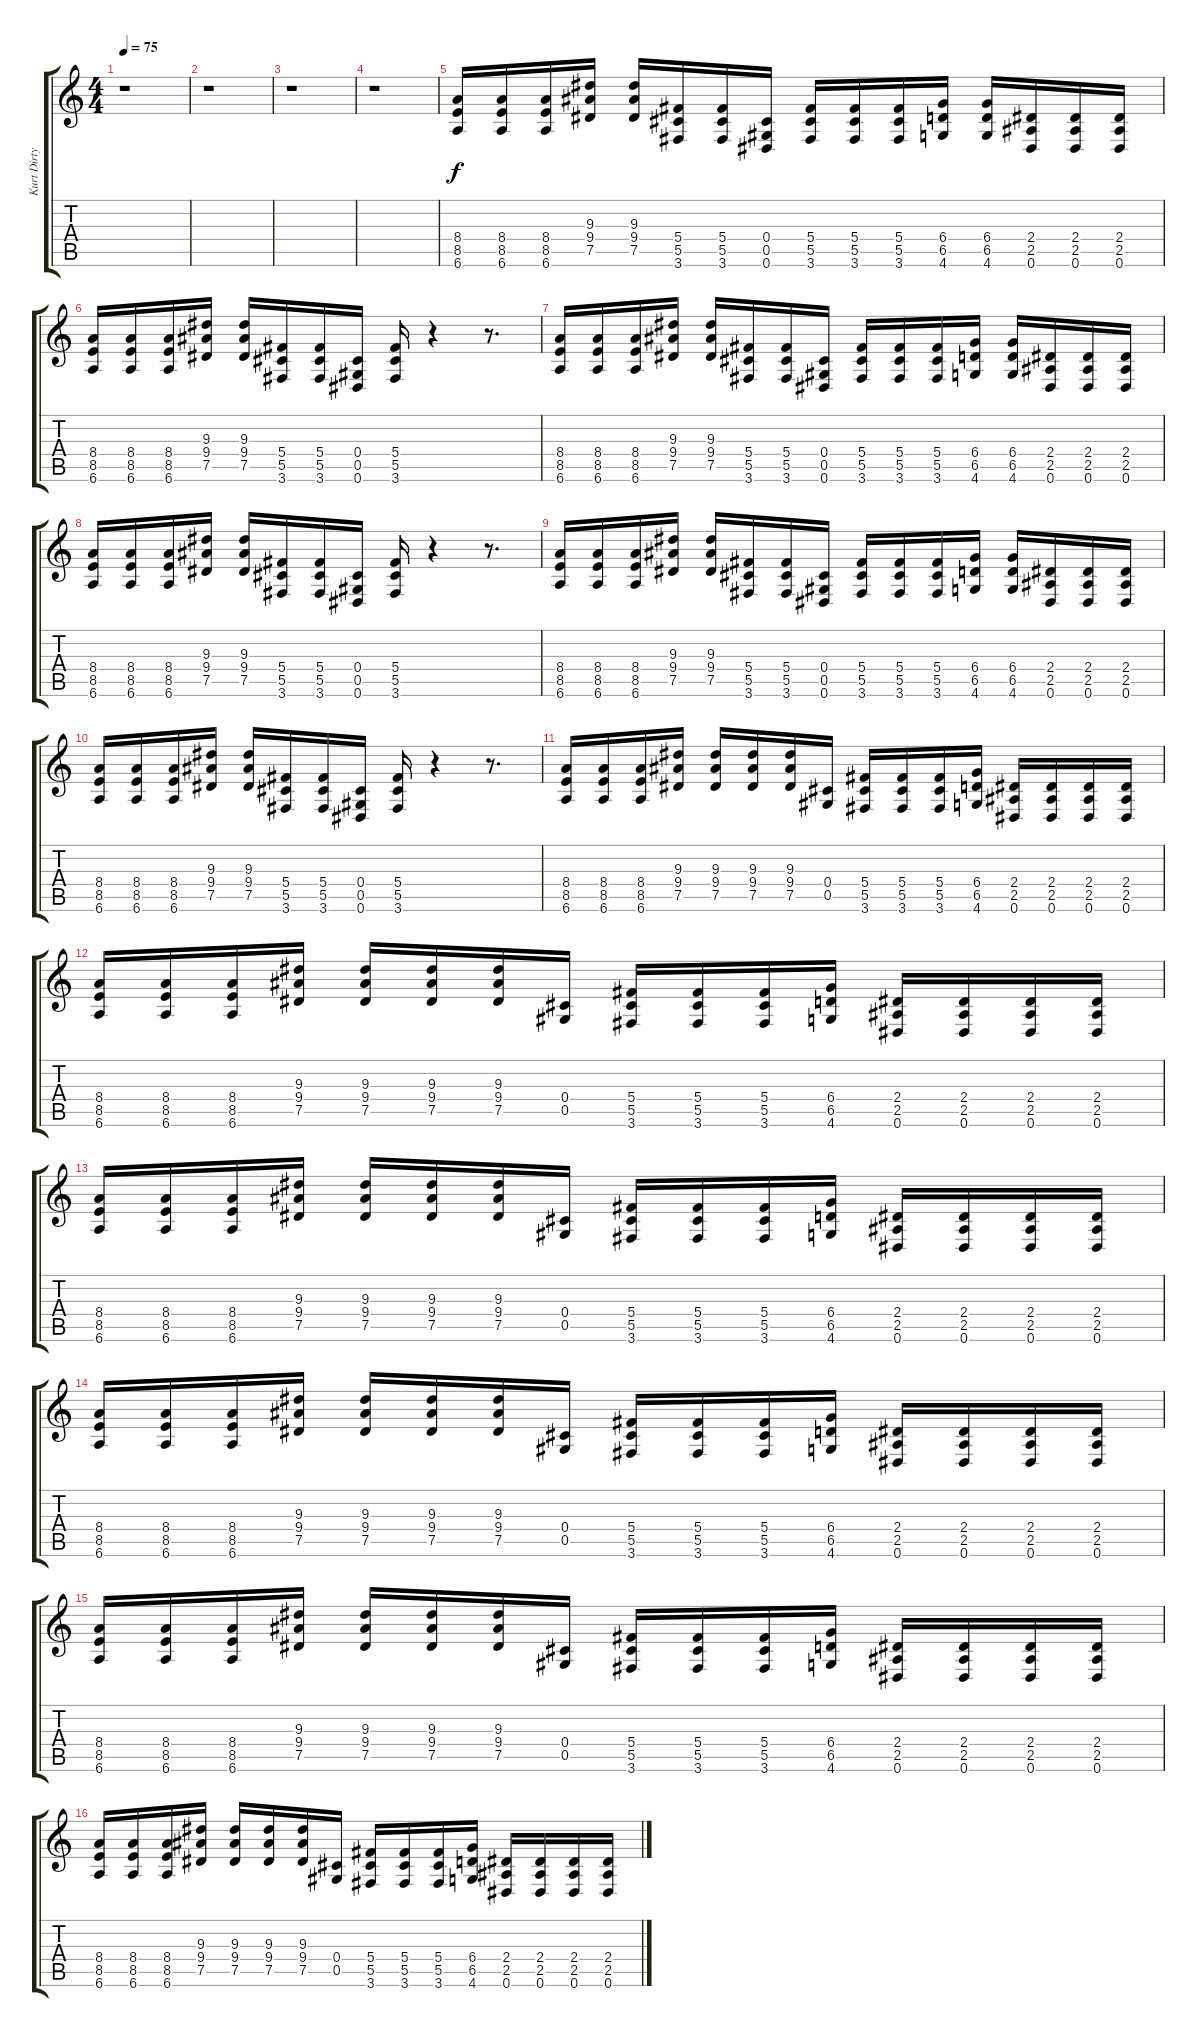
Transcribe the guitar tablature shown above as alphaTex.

\track ("Kurt Dirty" "Kurt Dirty") {instrument distortionguitar}
\staff {score tabs}
\tuning (Eb4 Bb3 Gb3 Db3 Ab2 Eb2) {hide}
\ts (4 4)
\tempo 75
\clef g2
\ks c
r.1{dy f} |
r.1 |
r.1 |
r.1 |
(8.4 8.5 6.6).16 (8.4 8.5 6.6).16 (8.4 8.5 6.6).16 (9.3 9.4 7.5).16 (9.3 9.4 7.5).16 (5.4 5.5 3.6).16 (5.4 5.5 3.6).16 (0.4 0.5 0.6).16 (5.4 5.5 3.6).16 (5.4 5.5 3.6).16 (5.4 5.5 3.6).16 (6.4 6.5 4.6).16 (6.4 6.5 4.6).16 (2.4 2.5 0.6).16 (2.4 2.5 0.6).16 (2.4 2.5 0.6).16 |
(8.4 8.5 6.6).16 (8.4 8.5 6.6).16 (8.4 8.5 6.6).16 (9.3 9.4 7.5).16 (9.3 9.4 7.5).16 (5.4 5.5 3.6).16 (5.4 5.5 3.6).16 (0.4 0.5 0.6).16 (5.4 5.5 3.6).16 r.4 r.8{d} |
(8.4 8.5 6.6).16 (8.4 8.5 6.6).16 (8.4 8.5 6.6).16 (9.3 9.4 7.5).16 (9.3 9.4 7.5).16 (5.4 5.5 3.6).16 (5.4 5.5 3.6).16 (0.4 0.5 0.6).16 (5.4 5.5 3.6).16 (5.4 5.5 3.6).16 (5.4 5.5 3.6).16 (6.4 6.5 4.6).16 (6.4 6.5 4.6).16 (2.4 2.5 0.6).16 (2.4 2.5 0.6).16 (2.4 2.5 0.6).16 |
(8.4 8.5 6.6).16 (8.4 8.5 6.6).16 (8.4 8.5 6.6).16 (9.3 9.4 7.5).16 (9.3 9.4 7.5).16 (5.4 5.5 3.6).16 (5.4 5.5 3.6).16 (0.4 0.5 0.6).16 (5.4 5.5 3.6).16 r.4 r.8{d} |
(8.4 8.5 6.6).16 (8.4 8.5 6.6).16 (8.4 8.5 6.6).16 (9.3 9.4 7.5).16 (9.3 9.4 7.5).16 (5.4 5.5 3.6).16 (5.4 5.5 3.6).16 (0.4 0.5 0.6).16 (5.4 5.5 3.6).16 (5.4 5.5 3.6).16 (5.4 5.5 3.6).16 (6.4 6.5 4.6).16 (6.4 6.5 4.6).16 (2.4 2.5 0.6).16 (2.4 2.5 0.6).16 (2.4 2.5 0.6).16 |
(8.4 8.5 6.6).16 (8.4 8.5 6.6).16 (8.4 8.5 6.6).16 (9.3 9.4 7.5).16 (9.3 9.4 7.5).16 (5.4 5.5 3.6).16 (5.4 5.5 3.6).16 (0.4 0.5 0.6).16 (5.4 5.5 3.6).16 r.4 r.8{d} |
(8.4 8.5 6.6).16 (8.4 8.5 6.6).16 (8.4 8.5 6.6).16 (9.3 9.4 7.5).16 (9.3 9.4 7.5).16 (9.3 9.4 7.5).16 (9.3 9.4 7.5).16 (0.4 0.5).16 (5.4 5.5 3.6).16 (5.4 5.5 3.6).16 (5.4 5.5 3.6).16 (6.4 6.5 4.6).16 (2.4 2.5 0.6).16 (2.4 2.5 0.6).16 (2.4 2.5 0.6).16 (2.4 2.5 0.6).16 |
(8.4 8.5 6.6).16 (8.4 8.5 6.6).16 (8.4 8.5 6.6).16 (9.3 9.4 7.5).16 (9.3 9.4 7.5).16 (9.3 9.4 7.5).16 (9.3 9.4 7.5).16 (0.4 0.5).16 (5.4 5.5 3.6).16 (5.4 5.5 3.6).16 (5.4 5.5 3.6).16 (6.4 6.5 4.6).16 (2.4 2.5 0.6).16 (2.4 2.5 0.6).16 (2.4 2.5 0.6).16 (2.4 2.5 0.6).16 |
(8.4 8.5 6.6).16 (8.4 8.5 6.6).16 (8.4 8.5 6.6).16 (9.3 9.4 7.5).16 (9.3 9.4 7.5).16 (9.3 9.4 7.5).16 (9.3 9.4 7.5).16 (0.4 0.5).16 (5.4 5.5 3.6).16 (5.4 5.5 3.6).16 (5.4 5.5 3.6).16 (6.4 6.5 4.6).16 (2.4 2.5 0.6).16 (2.4 2.5 0.6).16 (2.4 2.5 0.6).16 (2.4 2.5 0.6).16 |
(8.4 8.5 6.6).16 (8.4 8.5 6.6).16 (8.4 8.5 6.6).16 (9.3 9.4 7.5).16 (9.3 9.4 7.5).16 (9.3 9.4 7.5).16 (9.3 9.4 7.5).16 (0.4 0.5).16 (5.4 5.5 3.6).16 (5.4 5.5 3.6).16 (5.4 5.5 3.6).16 (6.4 6.5 4.6).16 (2.4 2.5 0.6).16 (2.4 2.5 0.6).16 (2.4 2.5 0.6).16 (2.4 2.5 0.6).16 |
(8.4 8.5 6.6).16 (8.4 8.5 6.6).16 (8.4 8.5 6.6).16 (9.3 9.4 7.5).16 (9.3 9.4 7.5).16 (9.3 9.4 7.5).16 (9.3 9.4 7.5).16 (0.4 0.5).16 (5.4 5.5 3.6).16 (5.4 5.5 3.6).16 (5.4 5.5 3.6).16 (6.4 6.5 4.6).16 (2.4 2.5 0.6).16 (2.4 2.5 0.6).16 (2.4 2.5 0.6).16 (2.4 2.5 0.6).16 |
(8.4 8.5 6.6).16 (8.4 8.5 6.6).16 (8.4 8.5 6.6).16 (9.3 9.4 7.5).16 (9.3 9.4 7.5).16 (9.3 9.4 7.5).16 (9.3 9.4 7.5).16 (0.4 0.5).16 (5.4 5.5 3.6).16 (5.4 5.5 3.6).16 (5.4 5.5 3.6).16 (6.4 6.5 4.6).16 (2.4 2.5 0.6).16 (2.4 2.5 0.6).16 (2.4 2.5 0.6).16 (2.4 2.5 0.6).16
